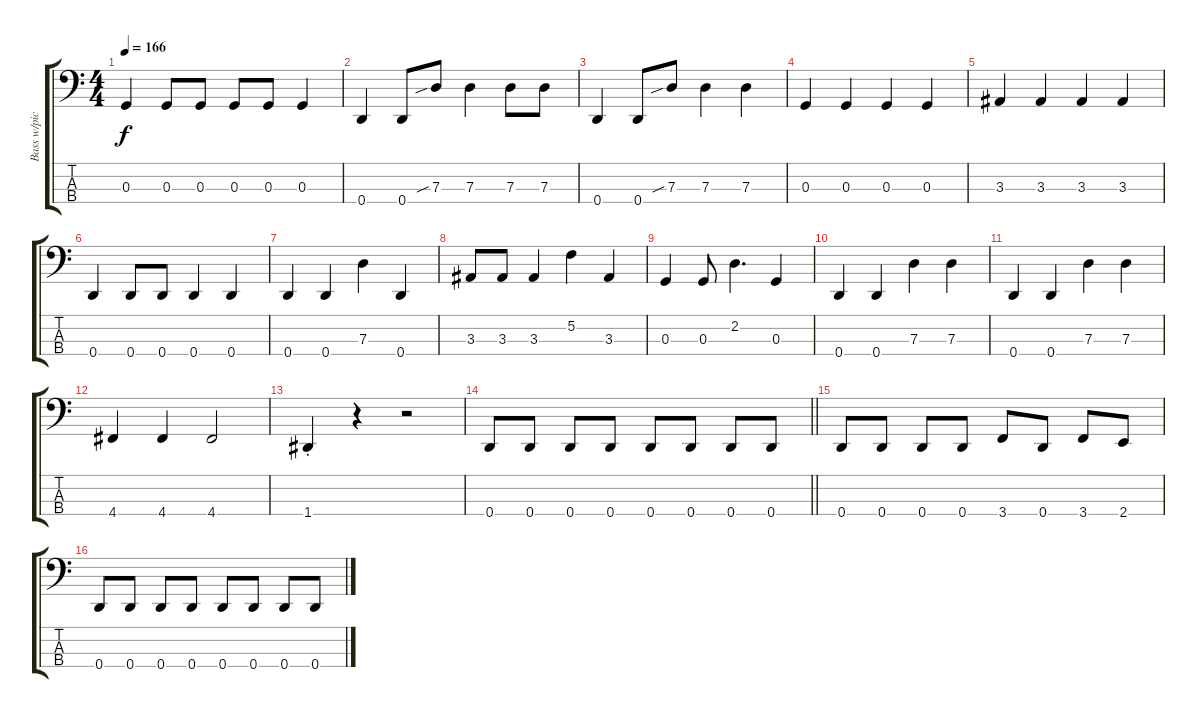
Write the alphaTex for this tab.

\track ("Bass w/pick" "Bass w/pic") {instrument electricbasspick}
\staff {score tabs}
\tuning (F2 C2 G1 D1) {hide}
\ts (4 4)
\tempo 166
\clef f4
\ks c
0.3.4{dy f} 0.3.8 0.3.8 0.3.8 0.3.8 0.3.4 |
0.4.4 0.4.8 7.3{sib}.8 7.3.4 7.3.8 7.3.8 |
0.4.4 0.4.8 7.3{sib}.8 7.3.4 7.3.4 |
0.3.4 0.3.4 0.3.4 0.3.4 |
3.3.4 3.3.4 3.3.4 3.3.4 |
0.4.4 0.4.8 0.4.8 0.4.4 0.4.4 |
0.4.4 0.4.4 7.3.4 0.4.4 |
3.3.8 3.3.8 3.3.4 5.2.4 3.3.4 |
0.3.4 0.3.8 2.2.4{d} 0.3.4 |
0.4.4 0.4.4 7.3.4 7.3.4 |
0.4.4 0.4.4 7.3.4 7.3.4 |
4.4.4 4.4.4 4.4.2 |
1.4{st}.4 r.4 r.2 |
\barLineRight lightlight
0.4.8 0.4.8 0.4.8 0.4.8 0.4.8 0.4.8 0.4.8 0.4.8 |
0.4.8 0.4.8 0.4.8 0.4.8 3.4.8 0.4.8 3.4.8 2.4.8 |
0.4.8 0.4.8 0.4.8 0.4.8 0.4.8 0.4.8 0.4.8 0.4.8
